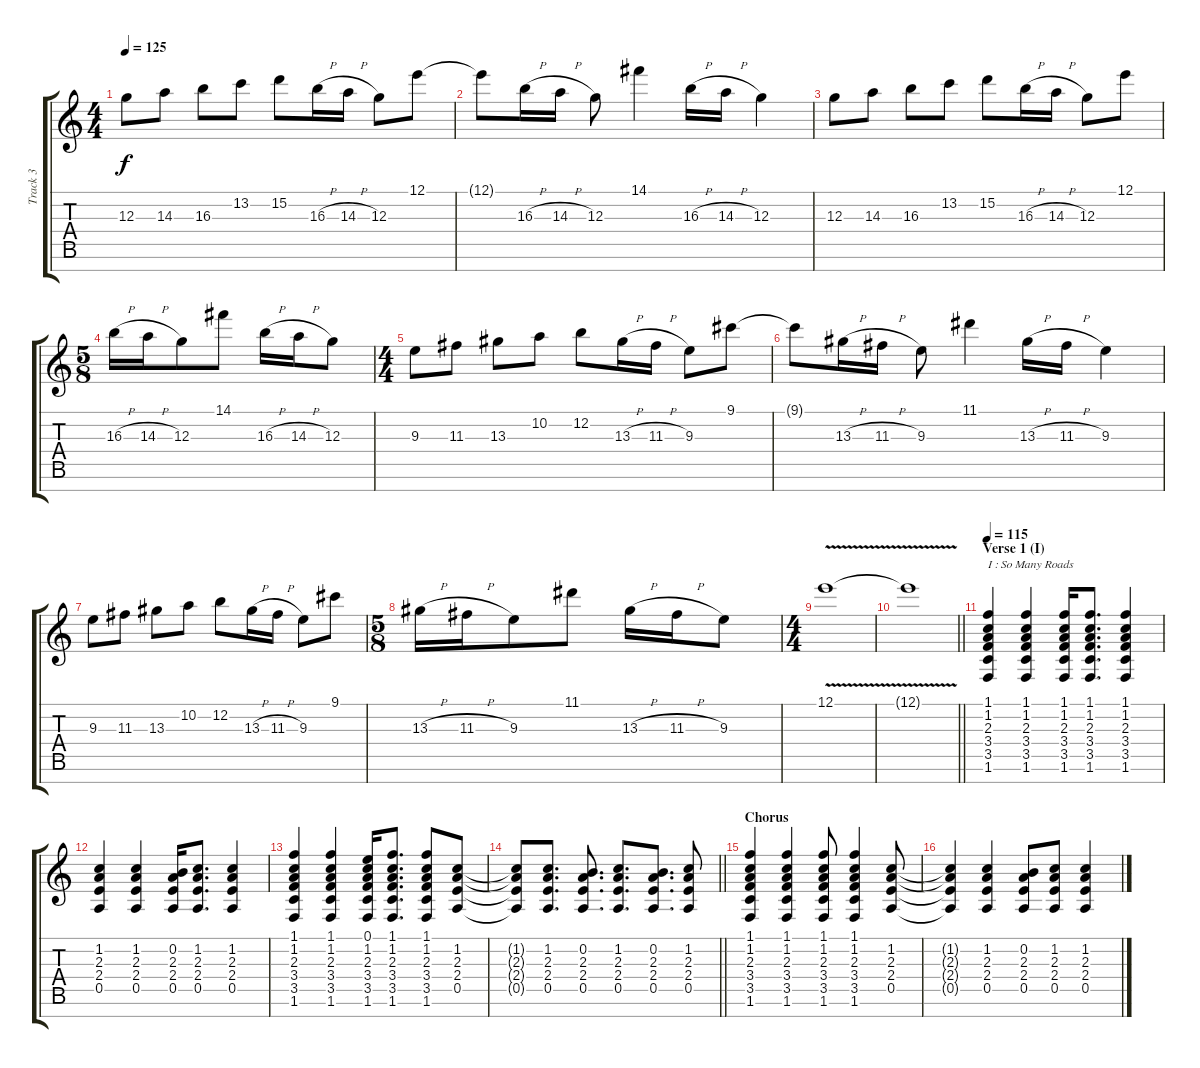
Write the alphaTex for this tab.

\track ("Track 3" "Track 3") {instrument distortionguitar}
\staff {score tabs}
\tuning (E4 B3 G3 D3 A2 E2 B1) {hide}
\ts (4 4)
\tempo 125
\clef g2
\ks c
12.3.8{dy f} 14.3.8 16.3.8 13.2.8 15.2.8 16.3{h}.16 14.3{h}.16 12.3.8 12.1.8 |
12.1{t}.8 16.3{h}.16 14.3{h}.16 12.3.8 14.1.4 16.3{h}.16 14.3{h}.16 12.3.4 |
12.3.8 14.3.8 16.3.8 13.2.8 15.2.8 16.3{h}.16 14.3{h}.16 12.3.8 12.1.8 |
\ts (5 8)
16.3{h}.16 14.3{h}.16 12.3.8 14.1.8 16.3{h}.16 14.3{h}.16 12.3.8 |
\ts (4 4)
9.3.8 11.3.8 13.3.8 10.2.8 12.2.8 13.3{h}.16 11.3{h}.16 9.3.8 9.1.8 |
9.1{t}.8 13.3{h}.16 11.3{h}.16 9.3.8 11.1.4 13.3{h}.16 11.3{h}.16 9.3.4 |
9.3.8 11.3.8 13.3.8 10.2.8 12.2.8 13.3{h}.16 11.3{h}.16 9.3.8 9.1.8 |
\ts (5 8)
13.3{h}.16 11.3{h}.16 9.3.8 11.1.8 13.3{h}.16 11.3{h}.16 9.3.8 |
\ts (4 4)
12.1{v}.1 |
\barLineRight lightlight
12.1{t}.1 |
\section ("" "Verse 1 (I)")
\tempo 115
(1.1 1.2 2.3 3.4 3.5 1.6).4{txt "I : So Many Roads" instrument acousticguitarsteel} (1.1 1.2 2.3 3.4 3.5 1.6).4 (1.1 1.2 2.3 3.4 3.5 1.6).16 (1.1 1.2 2.3 3.4 3.5 1.6).8{d} (1.1 1.2 2.3 3.4 3.5 1.6).4 |
(1.2 2.3 2.4 0.5).4 (1.2 2.3 2.4 0.5).4 (0.2 2.3 2.4 0.5).16 (1.2 2.3 2.4 0.5).8{d} (1.2 2.3 2.4 0.5).4 |
(1.1 1.2 2.3 3.4 3.5 1.6).4 (1.1 1.2 2.3 3.4 3.5 1.6).4 (0.1 1.2 2.3 3.4 3.5 1.6).16 (1.1 1.2 2.3 3.4 3.5 1.6).8{d} (1.1 1.2 2.3 3.4 3.5 1.6).8 (1.2 2.3 2.4 0.5).8 |
\barLineRight lightlight
(1.2{t} 2.3{t} 2.4{t} 0.5{t}).8 (1.2 2.3 2.4 0.5).8{d} (0.2 2.3 2.4 0.5).8{d} (1.2 2.3 2.4 0.5).8{d} (0.2 2.3 2.4 0.5).8{d} (1.2 2.3 2.4 0.5).8 |
\section ("" "Chorus")
(1.1 1.2 2.3 3.4 3.5 1.6).4 (1.1 1.2 2.3 3.4 3.5 1.6).4 (1.1 1.2 2.3 3.4 3.5 1.6).8 (1.1 1.2 2.3 3.4 3.5 1.6).4 (1.2 2.3 2.4 0.5).8 |
(1.2{t} 2.3{t} 2.4{t} 0.5{t}).4 (1.2 2.3 2.4 0.5).4 (0.2 2.3 2.4 0.5).8 (1.2 2.3 2.4 0.5).8 (1.2 2.3 2.4 0.5).4
